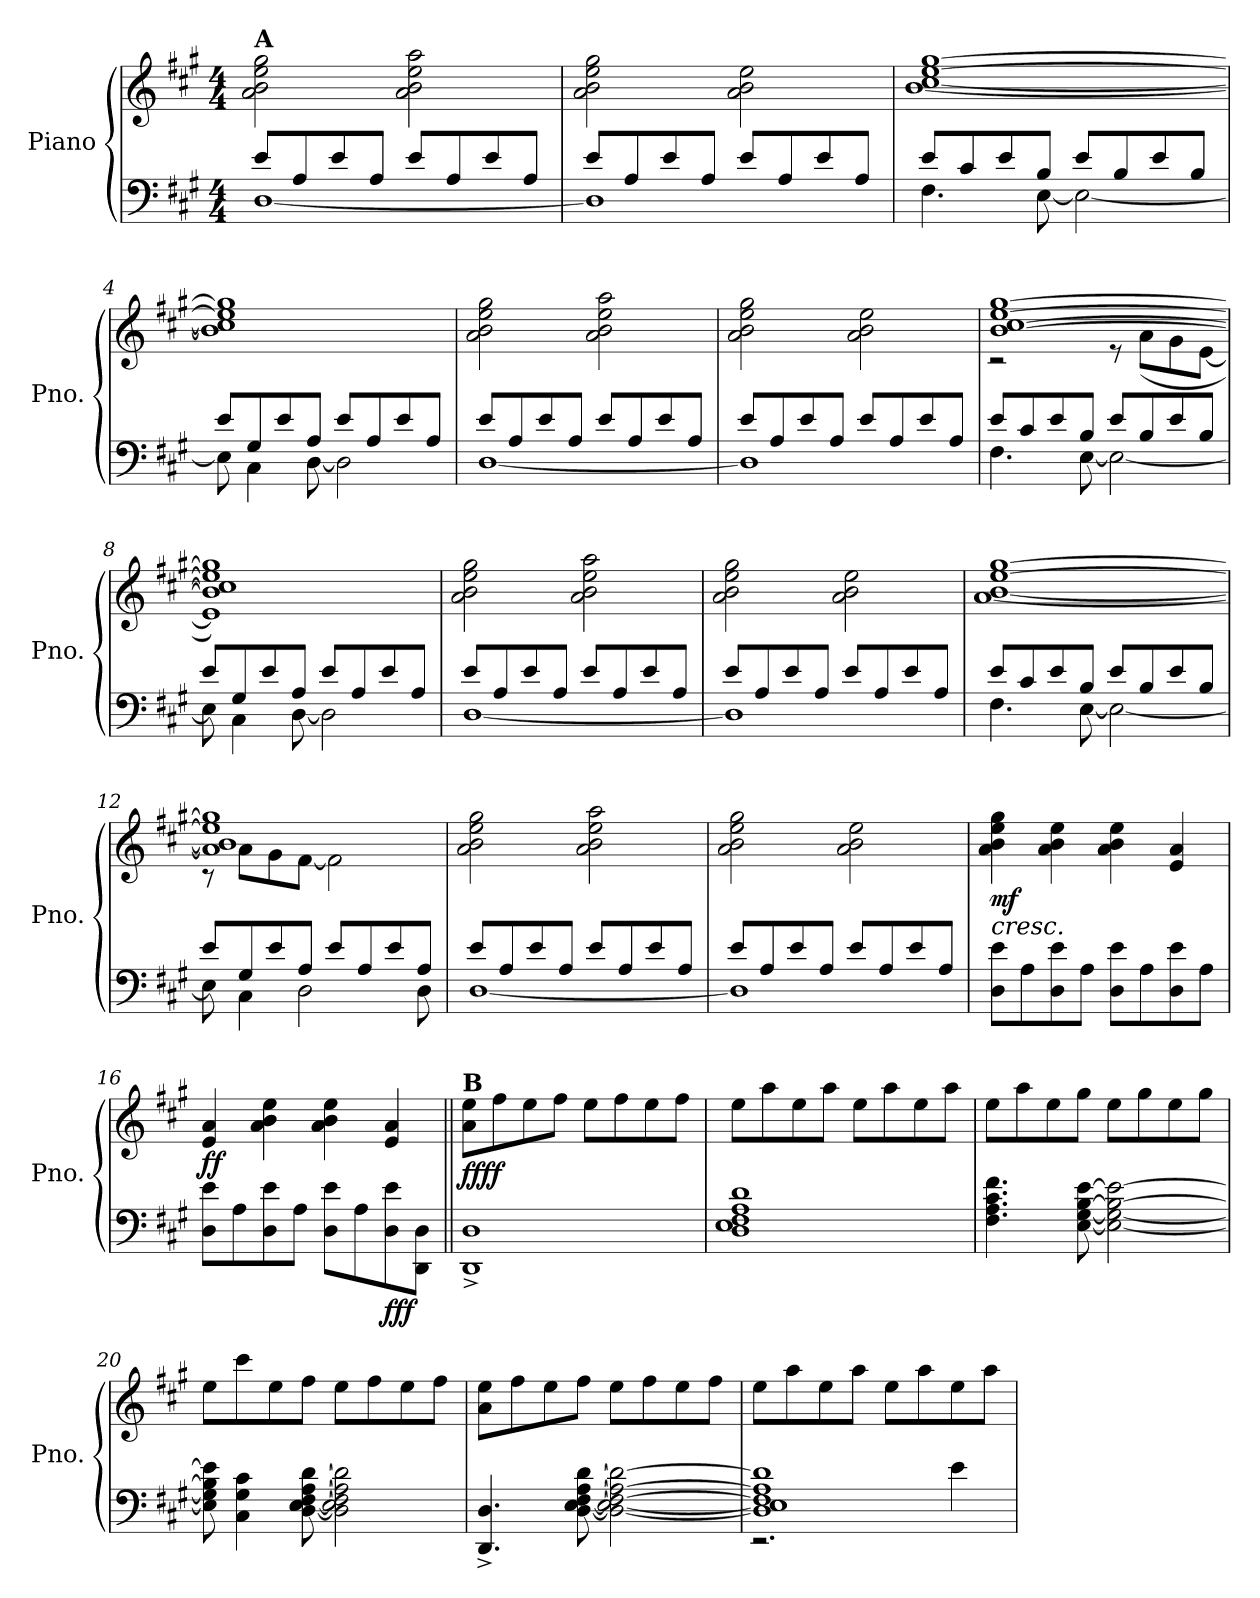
**kern	**kern	**dynam
*part1	*part1	*part1
*staff2	*staff1	*staff1/2
*I"Piano	*	*
*I'Pno.	*	*
*clefF4	*clefG2	*
*k[f#c#g#]	*k[f#c#g#]	*
*M4/4	*M4/4	*
*MM120	*MM120	*
=1	=1	=1
*^	*	*
!	!	!LO:TX:a:B:t=A	!
!	!	!	!LO:DY:b=2
!	!	!	!LO:DY:n=1:b
8e/L	[1D	2a\ 2b\ 2ee\ 2gg#\	p mp
8A/	.	.	.
8e/	.	.	.
8A/J	.	.	.
8e/L	.	2a\ 2b\ 2ee\ 2aa\	.
8A/	.	.	.
8e/	.	.	.
8A/J	.	.	.
=2	=2	=2	=2
8e/L	1D]	2a\ 2b\ 2ee\ 2gg#\	.
8A/	.	.	.
8e/	.	.	.
8A/J	.	.	.
8e/L	.	2a\ 2b\ 2ee\	.
8A/	.	.	.
8e/	.	.	.
8A/J	.	.	.
=3	=3	=3	=3
8e/L	4.F#\	[1b [1cc# [1ee [1gg#	.
8c#/	.	.	.
8e/	.	.	.
8B/J	[8E\	.	.
8e/L	2E\_	.	.
8B/	.	.	.
8e/	.	.	.
8B/J	.	.	.
=4	=4	=4	=4
8e/L	8E\]	1b] 1cc#] 1ee] 1gg#]	.
8G#/	4C#\	.	.
8e/	.	.	.
8A/J	[8D\	.	.
8e/L	2D\]	.	.
8A/	.	.	.
8e/	.	.	.
8A/J	.	.	.
!!LO:LB:g=z
=5	=5	=5	=5
8e/L	[1D	2a\ 2b\ 2ee\ 2gg#\	.
8A/	.	.	.
8e/	.	.	.
8A/J	.	.	.
8e/L	.	2a\ 2b\ 2ee\ 2aa\	.
8A/	.	.	.
8e/	.	.	.
8A/J	.	.	.
=6	=6	=6	=6
8e/L	1D]	2a\ 2b\ 2ee\ 2gg#\	.
8A/	.	.	.
8e/	.	.	.
8A/J	.	.	.
8e/L	.	2a\ 2b\ 2ee\	.
8A/	.	.	.
8e/	.	.	.
8A/J	.	.	.
=7	=7	=7	=7
*	*	*^	*
8e/L	4.F#\	[1b [1cc# [1ee [1gg#	2r	.
8c#/	.	.	.	.
8e/	.	.	.	.
8B/J	[8E\	.	.	.
8e/L	2E\_	.	8r	.
8B/	.	.	(<8a\L	.
8e/	.	.	8g#\	.
8B/J	.	.	[8e\J	.
=8	=8	=8	=8	=8
8e/L	8E\]	1b] 1cc#] 1ee] 1gg#]	1e])	.
8G#/	4C#\	.	.	.
8e/	.	.	.	.
8A/J	[8D\	.	.	.
8e/L	2D\]	.	.	.
8A/	.	.	.	.
8e/	.	.	.	.
8A/J	.	.	.	.
*	*	*v	*v	*
!!LO:LB:g=z
=9	=9	=9	=9
8e/L	[1D	2a\ 2b\ 2ee\ 2gg#\	.
8A/	.	.	.
8e/	.	.	.
8A/J	.	.	.
8e/L	.	2a\ 2b\ 2ee\ 2aa\	.
8A/	.	.	.
8e/	.	.	.
8A/J	.	.	.
=10	=10	=10	=10
8e/L	1D]	2a\ 2b\ 2ee\ 2gg#\	.
8A/	.	.	.
8e/	.	.	.
8A/J	.	.	.
8e/L	.	2a\ 2b\ 2ee\	.
8A/	.	.	.
8e/	.	.	.
8A/J	.	.	.
=11	=11	=11	=11
8e/L	4.F#\	[1a [1b [1ee [1gg#	.
8c#/	.	.	.
8e/	.	.	.
8B/J	[8E\	.	.
8e/L	2E\_	.	.
8B/	.	.	.
8e/	.	.	.
8B/J	.	.	.
=12	=12	=12	=12
*	*	*^	*
8e/L	8E\]	1a] 1b] 1ee] 1gg#]	8r	.
8G#/	4C#\	.	8a\L	.
8e/	.	.	8g#\	.
8A/J	2D\	.	[8f#\J	.
8e/L	.	.	2f#\]	.
8A/	.	.	.	.
8e/	.	.	.	.
8A/J	8D\	.	.	.
*	*	*v	*v	*
!!LO:LB:g=z
=13	=13	=13	=13
8e/L	[1D	2a\ 2b\ 2ee\ 2gg#\	.
8A/	.	.	.
8e/	.	.	.
8A/J	.	.	.
8e/L	.	2a\ 2b\ 2ee\ 2aa\	.
8A/	.	.	.
8e/	.	.	.
8A/J	.	.	.
=14	=14	=14	=14
8e/L	1D]	2a\ 2b\ 2ee\ 2gg#\	.
8A/	.	.	.
8e/	.	.	.
8A/J	.	.	.
8e/L	.	2a\ 2b\ 2ee\	.
8A/	.	.	.
8e/	.	.	.
8A/J	.	.	.
*v	*v	*	*
=15	=15	=15
!	!	!LO:HP:b
!	!	!LO:DY:n=1:b
8D\ 8e\L	4a\ 4b\ 4ee\ 4gg#\	< mf
8A\	.	.
8D\ 8e\	4a\ 4b\ 4ee\	.
8A\J	.	.
8D\ 8e\L	4a\ 4b\ 4ee\	.
8A\	.	.
8D\ 8e\	4e/ 4a/	.
8A\J	.	.
=16	=16	=16
!	!	!LO:DY:b
8D\ 8e\L	4e/ 4a/	ff
8A\	.	.
8D\ 8e\	4a\ 4b\ 4ee\	.
8A\J	.	.
8D\ 8e\L	4a\ 4b\ 4ee\	.
8A\	.	.
!	!	!LO:DY:b=2
8D\ 8e\	4e/ 4a/	fff
8DD\ 8D\J	.	.
.	.	[
=17||	=17||	=17||
!	!LO:TX:a:B:t=B	!
!	!	!LO:DY:b
1DD^ 1D^	8a\ 8ee\L	ffff
.	8ff#\	.
.	8ee\	.
.	8ff#\J	.
.	8ee\L	.
.	8ff#\	.
.	8ee\	.
.	8ff#\J	.
!!LO:LB:g=z
=18	=18	=18
1D 1E 1F# 1A 1d	8ee\L	.
.	8aa\	.
.	8ee\	.
.	8aa\J	.
.	8ee\L	.
.	8aa\	.
.	8ee\	.
.	8aa\J	.
=19	=19	=19
4.F#\ 4.A\ 4.c#\ 4.f#\	8ee\L	.
.	8aa\	.
.	8ee\	.
[8E\ [8G#\ [8B\ [8e\	8gg#\J	.
2E\_ 2G#\_ 2B\_ 2e\_	8ee\L	.
.	8gg#\	.
.	8ee\	.
.	8gg#\J	.
=20	=20	=20
8E\] 8G#\] 8B\] 8e\]	8ee\L	.
4C#\ 4G#\ 4c#\	8ccc#\	.
.	8ee\	.
[8D\ [8E\ [8F#\ [8A\ [8d\	8ff#\J	.
2D\] 2E\] 2F#\] 2A\] 2d\]	8ee\L	.
.	8ff#\	.
.	8ee\	.
.	8ff#\J	.
=21	=21	=21
4.DD/^ 4.D/^	8a\ 8ee\L	.
.	8ff#\	.
.	8ee\	.
[8D\ [8E\ [8F#\ [8A\ [8d\	8ff#\J	.
2D\_ 2E\_ 2F#\_ 2A\_ 2d\_	8ee\L	.
.	8ff#\	.
.	8ee\	.
.	8ff#\J	.
=22	=22	=22
*^	*	*
1D] 1E] 1F#] 1A] 1d]	2.r	8ee\L	.
.	.	8aa\	.
.	.	8ee\	.
.	.	8aa\J	.
.	.	8ee\L	.
.	.	8aa\	.
.	4e\	8ee\	.
.	.	8aa\J	.
*v	*v	*	*
=	=	=
*-	*-	*-
